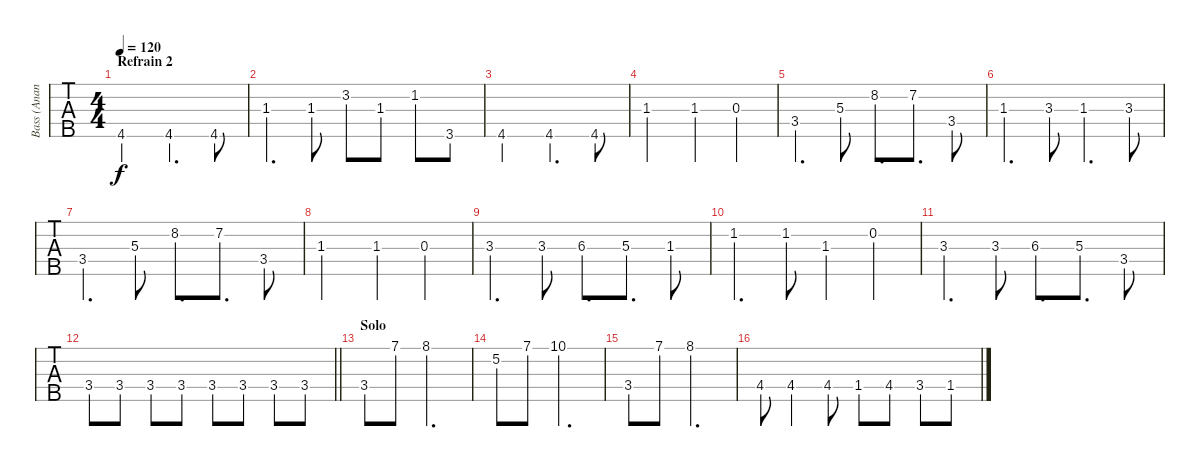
\track ("Bass (Anan Kaddouri)" "Bass (Anan") {instrument electricbassfinger}
\staff {tabs}
\tuning (Gb2 Db2 Ab1 Eb1 Bb0) {hide}
\ts (4 4)
\section ("" "Refrain 2")
\tempo 120
\clef f4
\ks c
4.5.2{dy f} 4.5.4{d} 4.5.8 |
1.3.4{d} 1.3.8 3.2.8 1.3.8 1.2.8 3.5.8 |
4.5.2 4.5.4{d} 4.5.8 |
1.3.2 1.3.4 0.3.4 |
3.4.4{d} 5.3.8 8.2.8{d} 7.2.8{d} 3.4.8 |
1.3.4{d} 3.3.8 1.3.4{d} 3.3.8 |
3.4.4{d} 5.3.8 8.2.8{d} 7.2.8{d} 3.4.8 |
1.3.2 1.3.4 0.3.4 |
3.3.4{d} 3.3.8 6.3.8{d} 5.3.8{d} 1.3.8 |
1.2.4{d} 1.2.8 1.3.4 0.2.4 |
3.3.4{d} 3.3.8 6.3.8{d} 5.3.8{d} 3.4.8 |
\barLineRight lightlight
3.4.8 3.4.8 3.4.8 3.4.8 3.4.8 3.4.8 3.4.8 3.4.8 |
\section ("" "Solo")
3.4.8 7.1.8 8.1.2{d} |
5.2.8 7.1.8 10.1.2{d} |
3.4.8 7.1.8 8.1.2{d} |
4.4.8 4.4.4 4.4.8 1.4.8 4.4.8 3.4.8 1.4.8
